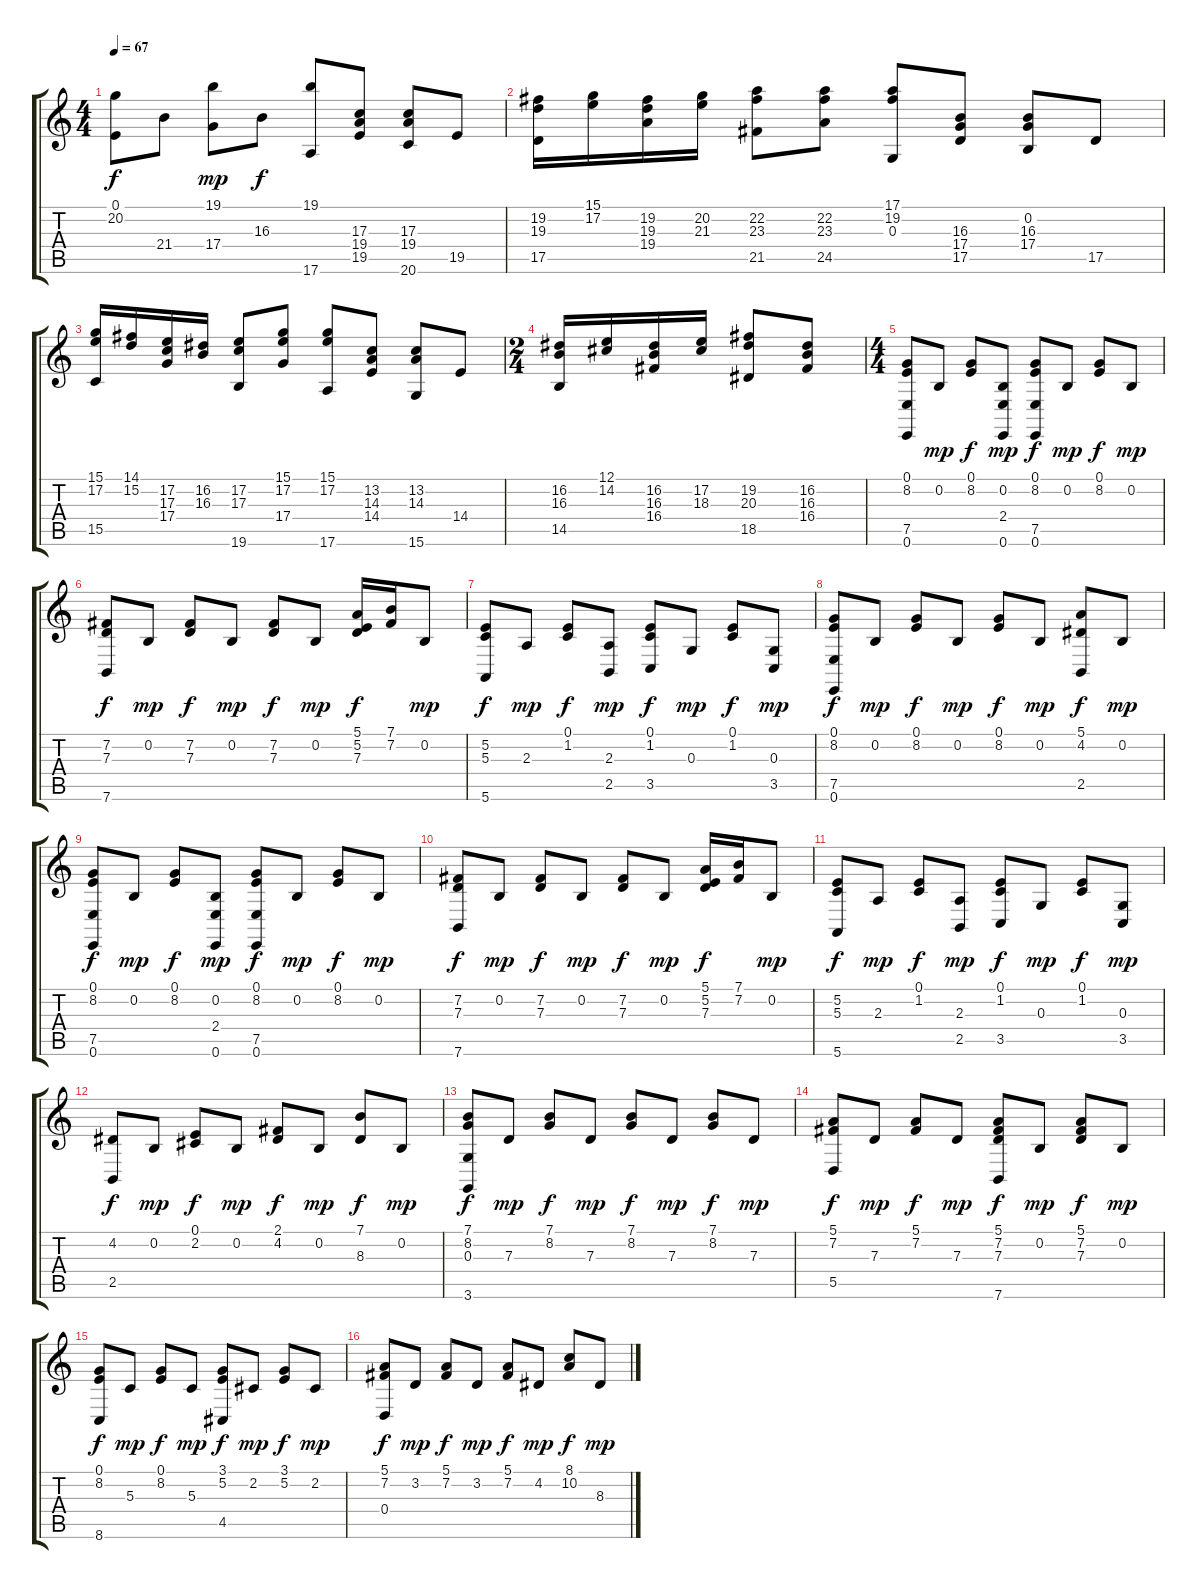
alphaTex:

\track "" {instrument acousticgrandpiano}
\staff {score tabs}
\tuning (E4 B3 G3 D3 A2 E2) {hide}
\ts (4 4)
\tempo 67
\clef g2
\ks c
(0.1 20.2).8{dy f} 21.4.8 (19.1 17.4).8{dy mp} 16.3.8{dy f} (19.1 17.6).8 (17.3 19.4 19.5).8 (17.3 19.4 20.6).8 19.5.8 |
(19.2 19.3 17.5).16 (15.1 17.2).16 (19.2 19.3 19.4).16 (20.2 21.3).16 (22.2 23.3 21.5).8 (22.2 23.3 24.5).8 (17.1 19.2 0.3).8 (16.3 17.4 17.5).8 (0.2 16.3 17.4).8 17.5.8 |
(15.1 17.2 15.5).16 (14.1 15.2).16 (17.2 17.3 17.4).16 (16.2 16.3).16 (17.2 17.3 19.6).8 (15.1 17.2 17.4).8 (15.1 17.2 17.6).8 (13.2 14.3 14.4).8 (13.2 14.3 15.6).8 14.4.8 |
\ts (2 4)
(16.2 16.3 14.5).16 (12.1 14.2).16 (16.2 16.3 16.4).16 (17.2 18.3).16 (19.2 20.3 18.5).8 (16.2 16.3 16.4).8 |
\ts (4 4)
(0.1 8.2 7.5 0.6).8 0.2.8{dy mp} (0.1 8.2).8{dy f} (0.2 2.4 0.6).8{dy mp} (0.1 8.2 7.5 0.6).8{dy f} 0.2.8{dy mp} (0.1 8.2).8{dy f} 0.2.8{dy mp} |
(7.2 7.3 7.6).8{dy f} 0.2.8{dy mp} (7.2 7.3).8{dy f} 0.2.8{dy mp} (7.2 7.3).8{dy f} 0.2.8{dy mp} (5.1 5.2 7.3).16{dy f} (7.1 7.2).16 0.2.8{dy mp} |
(5.2 5.3 5.6).8{dy f} 2.3.8{dy mp} (0.1 1.2).8{dy f} (2.3 2.5).8{dy mp} (0.1 1.2 3.5).8{dy f} 0.3.8{dy mp} (0.1 1.2).8{dy f} (0.3 3.5).8{dy mp} |
(0.1 8.2 7.5 0.6).8{dy f} 0.2.8{dy mp} (0.1 8.2).8{dy f} 0.2.8{dy mp} (0.1 8.2).8{dy f} 0.2.8{dy mp} (5.1 4.2 2.5).8{dy f} 0.2.8{dy mp} |
(0.1 8.2 7.5 0.6).8{dy f} 0.2.8{dy mp} (0.1 8.2).8{dy f} (0.2 2.4 0.6).8{dy mp} (0.1 8.2 7.5 0.6).8{dy f} 0.2.8{dy mp} (0.1 8.2).8{dy f} 0.2.8{dy mp} |
(7.2 7.3 7.6).8{dy f} 0.2.8{dy mp} (7.2 7.3).8{dy f} 0.2.8{dy mp} (7.2 7.3).8{dy f} 0.2.8{dy mp} (5.1 5.2 7.3).16{dy f} (7.1 7.2).16 0.2.8{dy mp} |
(5.2 5.3 5.6).8{dy f} 2.3.8{dy mp} (0.1 1.2).8{dy f} (2.3 2.5).8{dy mp} (0.1 1.2 3.5).8{dy f} 0.3.8{dy mp} (0.1 1.2).8{dy f} (0.3 3.5).8{dy mp} |
(4.2 2.5).8{dy f} 0.2.8{dy mp} (0.1 2.2).8{dy f} 0.2.8{dy mp} (2.1 4.2).8{dy f} 0.2.8{dy mp} (7.1 8.3).8{dy f} 0.2.8{dy mp} |
(7.1 8.2 0.3 3.6).8{dy f} 7.3.8{dy mp} (7.1 8.2).8{dy f} 7.3.8{dy mp} (7.1 8.2).8{dy f} 7.3.8{dy mp} (7.1 8.2).8{dy f} 7.3.8{dy mp} |
(5.1 7.2 5.5).8{dy f} 7.3.8{dy mp} (5.1 7.2).8{dy f} 7.3.8{dy mp} (5.1 7.2 7.3 7.6).8{dy f} 0.2.8{dy mp} (5.1 7.2 7.3).8{dy f} 0.2.8{dy mp} |
(0.1 8.2 8.6).8{dy f} 5.3.8{dy mp} (0.1 8.2).8{dy f} 5.3.8{dy mp} (3.1 5.2 4.5).8{dy f} 2.2.8{dy mp} (3.1 5.2).8{dy f} 2.2.8{dy mp} |
(5.1 7.2 0.4).8{dy f} 3.2.8{dy mp} (5.1 7.2).8{dy f} 3.2.8{dy mp} (5.1 7.2).8{dy f} 4.2.8{dy mp} (8.1 10.2).8{dy f} 8.3.8{dy mp}
